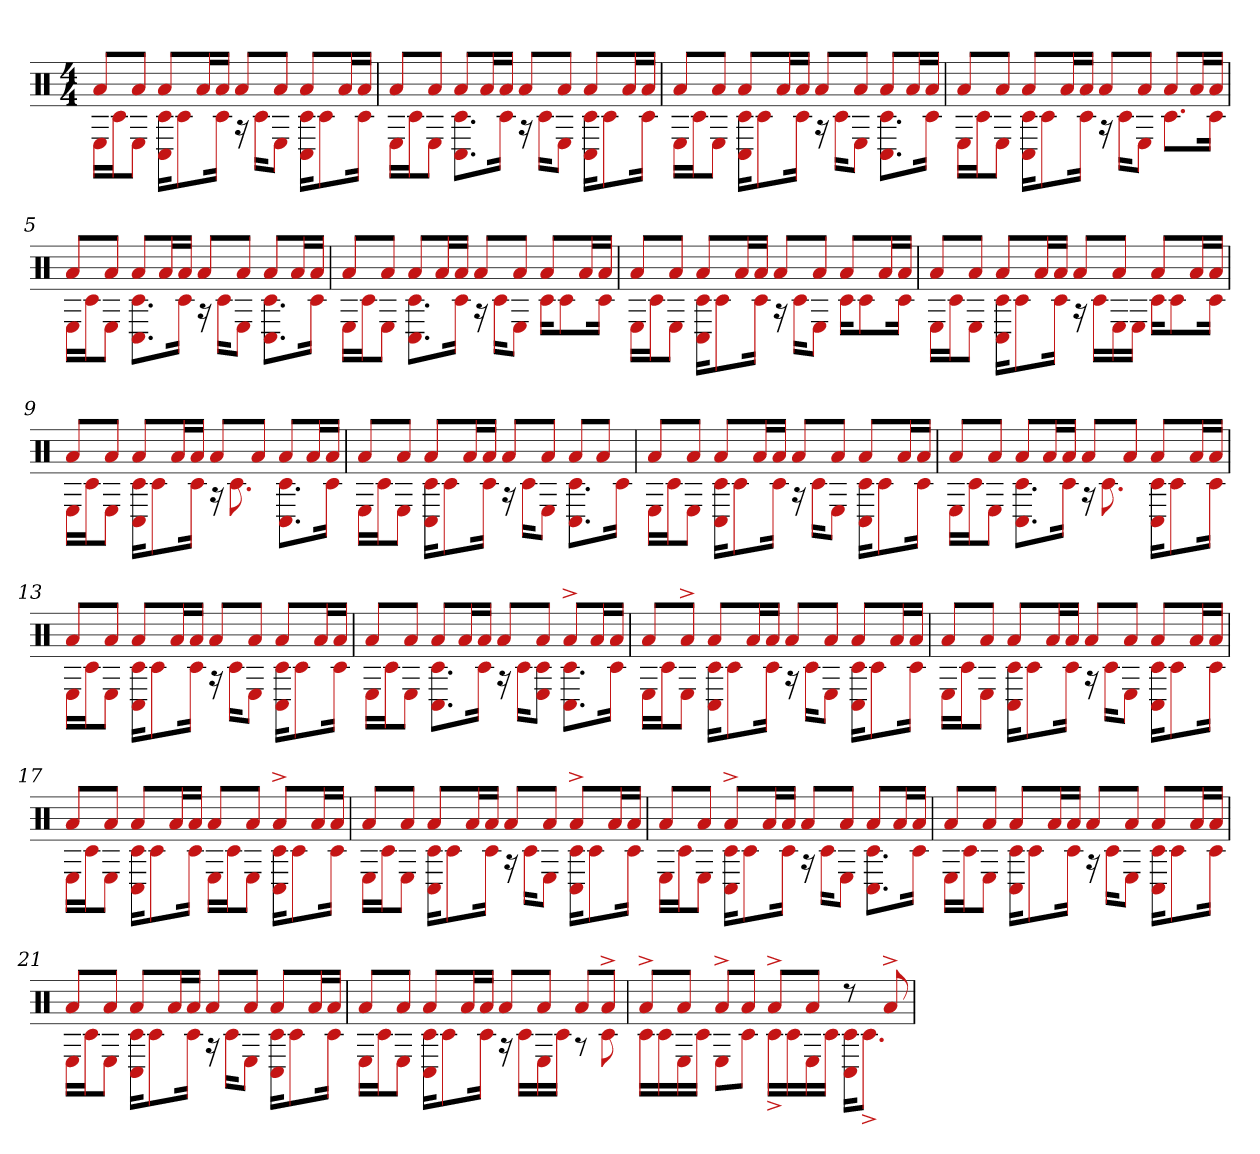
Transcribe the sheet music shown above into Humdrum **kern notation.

**kern
*part1
*staff1
*clefX
*k[]
*M4/4
=1
*^
8aL	16ELL
.	16c#J
8aJ	8EJ
8aL	16C# 16c#KL
.	8c#
16aL	.
16aJJ	16c#Jk
8aL	16r
.	16c#KL
8aJ	8EJ
8aL	16C# 16c#KL
.	8c#
16aL	.
16aJJ	16c#Jk
=2	=2
8aL	16ELL
.	16c#J
8aJ	8EJ
8aL	8.C# 8.c#L
16aL	.
16aJJ	16c#Jk
8aL	16r
.	16c#KL
8aJ	8EJ
8aL	16C# 16c#KL
.	8c#
16aL	.
16aJJ	16c#Jk
=3	=3
8aL	16ELL
.	16c#J
8aJ	8EJ
8aL	16C# 16c#KL
.	8c#
16aL	.
16aJJ	16c#Jk
8aL	16r
.	16c#KL
8aJ	8EJ
8aL	8.C# 8.c#L
16aL	.
16aJJ	16c#Jk
=4	=4
8aL	16ELL
.	16c#J
8aJ	8EJ
8aL	16C# 16c#KL
.	8c#
16aL	.
16aJJ	16c#Jk
8aL	16r
.	16c#KL
8aJ	8EJ
8aL	8.c#L
16aL	.
16aJJ	16c#Jk
=5	=5
8aL	16ELL
.	16c#J
8aJ	8EJ
8aL	8.C# 8.c#L
16aL	.
16aJJ	16c#Jk
8aL	16r
.	16c#KL
8aJ	8EJ
8aL	8.C# 8.c#L
16aL	.
16aJJ	16c#Jk
=6	=6
8aL	16ELL
.	16c#J
8aJ	8EJ
8aL	8.C# 8.c#L
16aL	.
16aJJ	16c#Jk
8aL	16r
.	16c#KL
8aJ	8EJ
8aL	16c#KL
.	8c#
16aL	.
16aJJ	16c#Jk
=7	=7
8aL	16ELL
.	16c#J
8aJ	8EJ
8aL	16C# 16c#KL
.	8c#
16aL	.
16aJJ	16c#Jk
8aL	16r
.	16c#KL
8aJ	8EJ
8aL	16c#KL
.	8c#
16aL	.
16aJJ	16c#Jk
=8	=8
8aL	16ELL
.	16c#J
8aJ	8EJ
8aL	16c# 16C#KL
.	8c#
16aL	.
16aJJ	16c#Jk
8aL	16r
.	16c#LL
8aJ	16E
.	16EJJ
8aL	16c#KL
.	8c#
16aL	.
16aJJ	16c#Jk
=9	=9
8aL	16ELL
.	16c#J
8aJ	8EJ
8aL	16C# 16c#KL
.	8c#
16aL	.
16aJJ	16c#Jk
8aL	16r
.	8.c#
8aJ	.
8aL	8.C# 8.c#L
16aL	.
16aJJ	16c#Jk
=10	=10
8aL	16ELL
.	16c#J
8aJ	8EJ
8aL	16C# 16c#KL
.	8c#
16aL	.
16aJJ	16c#Jk
8aL	16r
.	16c#KL
8aJ	8EJ
8aL	8.C# 8.c#L
8aJ	.
.	16c#Jk
=11	=11
8aL	16ELL
.	16c#J
8aJ	8EJ
8aL	16C# 16c#KL
.	8c#
16aL	.
16aJJ	16c#Jk
8aL	16r
.	16c#KL
8aJ	8EJ
8aL	16C# 16c#KL
.	8c#
16aL	.
16aJJ	16c#Jk
=12	=12
8aL	16ELL
.	16c#J
8aJ	8EJ
8aL	8.C# 8.c#L
16aL	.
16aJJ	16c#Jk
8aL	16r
.	8.c#
8aJ	.
8aL	16C# 16c#KL
.	8c#
16aL	.
16aJJ	16c#Jk
=13	=13
8aL	16ELL
.	16c#J
8aJ	8EJ
8aL	16C# 16c#KL
.	8c#
16aL	.
16aJJ	16c#Jk
8aL	16r
.	16c#KL
8aJ	8EJ
8aL	16C# 16c#KL
.	8c#
16aL	.
16aJJ	16c#Jk
=14	=14
8aL	16ELL
.	16c#J
8aJ	8EJ
8aL	8.C# 8.c#L
16aL	.
16aJJ	16c#Jk
8aL	16r
.	16c#KL
8aJ	8c# 8EJ
8a^L	8.C# 8.c#L
16aL	.
16aJJ	16c#Jk
=15	=15
8aL	16ELL
.	16c#J
8a^J	8EJ
8aL	16C# 16c#KL
.	8c#
16aL	.
16aJJ	16c#Jk
8aL	16r
.	16c#KL
8aJ	8EJ
8aL	16C# 16c#KL
.	8c#
16aL	.
16aJJ	16c#Jk
=16	=16
8aL	16ELL
.	16c#J
8aJ	8EJ
8aL	16C# 16c#KL
.	8c#
16aL	.
16aJJ	16c#Jk
8aL	16r
.	16c#KL
8aJ	8EJ
8aL	16C# 16c#KL
.	8c#
16aL	.
16aJJ	16c#Jk
=17	=17
8aL	16ELL
.	16c#J
8aJ	8EJ
8aL	16C# 16c#KL
.	8c#
16aL	.
16aJJ	16c#Jk
8aL	16ELL
.	16c#J
8aJ	8EJ
8a^L	16C# 16c#KL
.	8c#
16aL	.
16aJJ	16c#Jk
=18	=18
8aL	16ELL
.	16c#J
8aJ	8EJ
8aL	16C# 16c#KL
.	8c#
16aL	.
16aJJ	16c#Jk
8aL	16r
.	16c#KL
8aJ	8EJ
8a^L	16C# 16c#KL
.	8c#
16aL	.
16aJJ	16c#Jk
=19	=19
8aL	16ELL
.	16c#J
8aJ	8EJ
8a^L	16C# 16c#KL
.	8c#
16aL	.
16aJJ	16c#Jk
8aL	16r
.	16c#KL
8aJ	8EJ
8aL	8.C# 8.c#L
16aL	.
16aJJ	16c#Jk
=20	=20
8aL	16ELL
.	16c#J
8aJ	8EJ
8aL	16c# 16C#KL
.	8c#
16aL	.
16aJJ	16c#Jk
8aL	16r
.	16c#KL
8aJ	8EJ
8aL	16C# 16c#KL
.	8c#
16aL	.
16aJJ	16c#Jk
=21	=21
8aL	16ELL
.	16c#J
8aJ	8EJ
8aL	16C# 16c#KL
.	8c#
16aL	.
16aJJ	16c#Jk
8aL	16r
.	16c#KL
8aJ	8EJ
8aL	16C# 16c#KL
.	8c#
16aL	.
16aJJ	16c#Jk
=22	=22
8aL	16ELL
.	16c#J
8aJ	8EJ
8aL	16C# 16c#KL
.	8c#
16aL	.
16aJJ	16c#Jk
8aL	16r
.	16c#LL
8aJ	16E
.	16c#JJ
8aL	8r
8a^J	8c#
=23	=23
8a^L	16c#LL
.	16c#
8aJ	16E
.	16c#JJ
8a^L	8EL
8aJ	8c#J
8a^L	16c#^LL
.	16c#
8aJ	16E
.	16c#JJ
8r	16C# 16c#KL
.	8.c#^J
8a^	.
*v	*v
=
*-
